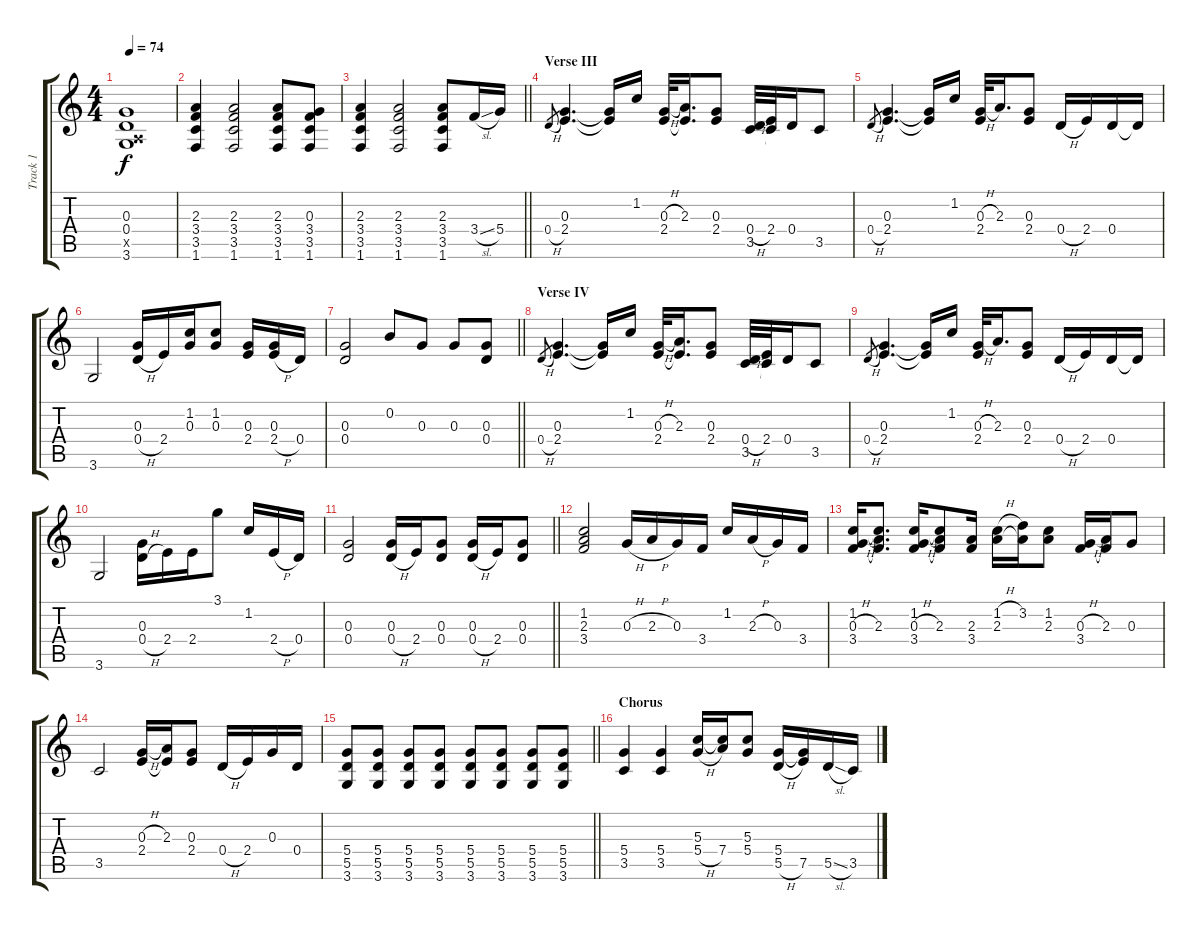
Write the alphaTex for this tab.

\track ("Track 1" "Track 1") {instrument overdrivenguitar}
\staff {score tabs}
\tuning (E4 B3 G3 D3 A2 E2) {hide}
\ts (4 4)
\tempo 74
\clef g2
\ks c
(0.3 0.4 0.5{x} 3.6).1{dy f} |
(2.3 3.4 3.5 1.6).4 (2.3 3.4 3.5 1.6).2 (2.3 3.4 3.5 1.6).8 (0.3 3.4 3.5 1.6).8 |
\barLineRight lightlight
(2.3 3.4 3.5 1.6).4 (2.3 3.4 3.5 1.6).2 (2.3 3.4 3.5 1.6).8 3.4{sl}.16 5.4.16 |
\section ("" "Verse III")
0.4{h}.8{gr} (0.3 2.4).4{d instrument electricguitarclean} (0.3{t} 2.4{t}).16 1.2.16 (0.3{h} 2.4).32 (2.3 2.4{t}).16{d} (0.3 2.4).8 (0.4{h} 3.5).32 (2.4 3.5{t}).32 0.4.16 3.5.8 |
0.4{h}.8{gr} (0.3 2.4).4{d} (0.3{t} 2.4{t}).16 1.2.16 (0.3{h} 2.4).32 2.3.16{d} (0.3 2.4).8 0.4{h}.16 2.4.16 0.4.16 0.4{t}.16 |
3.6.2 (0.3 0.4{h}).16 2.4.16 (1.2 0.3).16 (1.2 0.3).8 (0.3 2.4).16 (0.3 2.4{h}).16 0.4.16 |
\barLineRight lightlight
(0.3 0.4).2 0.2.8 0.3.8 0.3.8 (0.3 0.4).8 |
\section ("" "Verse IV")
0.4{h}.8{gr} (0.3 2.4).4{d} (0.3{t} 2.4{t}).16 1.2.16 (0.3{h} 2.4).32 (2.3 2.4{t}).16{d} (0.3 2.4).8 (0.4{h} 3.5).32 (2.4 3.5{t}).32 0.4.16 3.5.8 |
0.4{h}.8{gr} (0.3 2.4).4{d} (0.3{t} 2.4{t}).16 1.2.16 (0.3{h} 2.4).32 2.3.16{d} (0.3 2.4).8 0.4{h}.16 2.4.16 0.4.16 0.4{t}.16 |
3.6.2 (0.3 0.4{h}).16 2.4.16 2.4.16 3.1.8 1.2.16 2.4{h}.16 0.4.16 |
\barLineRight lightlight
(0.3 0.4).2 (0.3 0.4{h}).16 2.4.16 (0.3 0.4).8 (0.3 0.4{h}).16 2.4.16 (0.3 0.4).8 |
(1.2 2.3 3.4).2 0.3{h}.16 2.3{h}.16 0.3.16 3.4.16 1.2.16 2.3{h}.16 0.3.16 3.4.16 |
(1.2 0.3{h} 3.4).16 (1.2{t} 2.3 3.4{t}).8{d} (1.2 0.3{h} 3.4).16 (1.2{t} 2.3 3.4{t}).8 (2.3 3.4).16 (1.2{h} 2.3).16 (3.2 2.3{t}).16 (1.2 2.3).8 (0.3{h} 3.4).16 (2.3 3.4{t}).16 0.3.8 |
3.5.2 (0.3{h} 2.4).16 (2.3 2.4{t}).16 (0.3 2.4).8 0.4{h}.16 2.4.16 0.3.16 0.4.16 |
\barLineRight lightlight
(5.4 5.5 3.6).8{instrument overdrivenguitar} (5.4 5.5 3.6).8 (5.4 5.5 3.6).8 (5.4 5.5 3.6).8 (5.4 5.5 3.6).8 (5.4 5.5 3.6).8 (5.4 5.5 3.6).8 (5.4 5.5 3.6).8 |
\section ("" "Chorus")
(5.4 3.5).4 (5.4 3.5).4 (5.3 5.4{h}).16 (5.3{t} 7.4).16 (5.3 5.4).8 (5.4 5.5{h}).16 (5.4{t} 7.5).16 5.5{sl}.16 3.5.16
